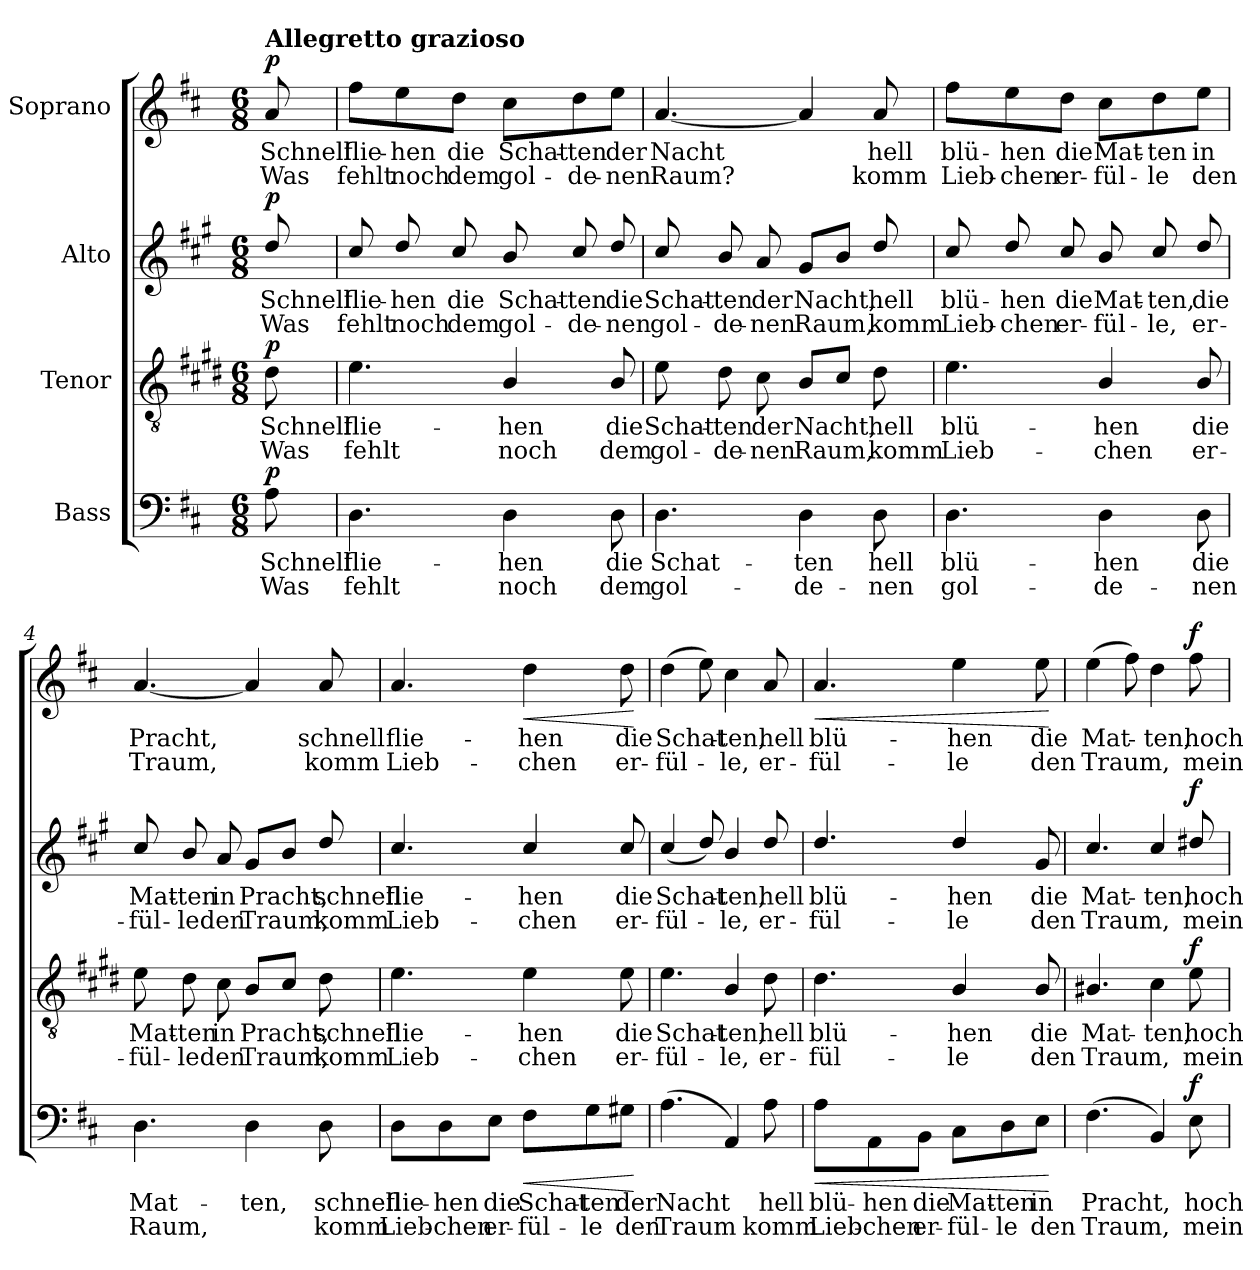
**kern	**text	**text	**dynam	**kern	**text	**text	**dynam	**kern	**text	**text	**dynam	**kern	**text	**text	**dynam
*part4	*part4	*part4	*part4	*part3	*part3	*part3	*part3	*part2	*part2	*part2	*part2	*part1	*part1	*part1	*part1
*staff4	*staff4	*staff4	*staff4	*staff3	*staff3	*staff3	*staff3	*staff2	*staff2	*staff2	*staff2	*staff1	*staff1	*staff1	*staff1
*I"Bass	*	*	*	*I"Tenor	*	*	*	*I"Alto	*	*	*	*I"Soprano	*	*	*
*clefF4	*	*	*	*clefGv2	*	*	*	*clefG2	*	*	*	*clefG2	*	*	*
*	*	*	*	*ITrd1c2	*	*	*	*ITrd4c7	*	*	*	*	*	*	*
*k[f#c#]	*	*	*	*k[f#c#]	*	*	*	*k[f#c#]	*	*	*	*k[f#c#]	*	*	*
*M6/8	*	*	*	*M6/8	*	*	*	*M6/8	*	*	*	*M6/8	*	*	*
=	=	=	=	=	=	=	=	=	=	=	=	=	=	=	=
!	!	!	!	!	!	!	!	!	!	!	!	!LO:TX:a:B:t=Allegretto grazioso	!	!	!
!	!LO:LY:b	!LO:LY:b	!LO:DY:a	!	!LO:LY:b	!LO:LY:b	!LO:DY:a	!	!LO:LY:b	!LO:LY:b	!LO:DY:a	!	!LO:LY:b	!LO:LY:b	!LO:DY:a
8A\	Schnell	Was	p	8c#\	Schnell	Was	p	8g/	Schnell	Was	p	8a/	Schnell	Was	p
=1	=1	=1	=1	=1	=1	=1	=1	=1	=1	=1	=1	=1	=1	=1	=1
!	!LO:LY:b	!LO:LY:b	!	!	!LO:LY:b	!LO:LY:b	!	!	!LO:LY:b	!LO:LY:b	!	!	!LO:LY:b	!LO:LY:b	!
4.D\	flie-	fehlt	.	4.d\	flie-	fehlt	.	8f#/	flie-	fehlt	.	8ff#\L	flie-	fehlt	.
!	!	!	!	!	!	!	!	!	!LO:LY:b	!LO:LY:b	!	!	!LO:LY:b	!LO:LY:b	!
.	.	.	.	.	.	.	.	8g/	-hen	noch	.	8ee\	-hen	noch	.
!	!	!	!	!	!	!	!	!	!LO:LY:b	!LO:LY:b	!	!	!LO:LY:b	!LO:LY:b	!
.	.	.	.	.	.	.	.	8f#/	die	dem	.	8dd\J	die	dem	.
!	!LO:LY:b	!LO:LY:b	!	!	!LO:LY:b	!LO:LY:b	!	!	!LO:LY:b	!LO:LY:b	!	!	!LO:LY:b	!LO:LY:b	!
4D\	-hen	noch	.	4A/	-hen	noch	.	8e/	Schat-	gol-	.	8cc#\L	Schat-	gol-	.
!	!	!	!	!	!	!	!	!	!LO:LY:b	!LO:LY:b	!	!	!LO:LY:b	!LO:LY:b	!
.	.	.	.	.	.	.	.	8f#/	-ten	-de-	.	8dd\	-ten	-de-	.
!	!LO:LY:b	!LO:LY:b	!	!	!LO:LY:b	!LO:LY:b	!	!	!LO:LY:b	!LO:LY:b	!	!	!LO:LY:b	!LO:LY:b	!
8D\	die	dem	.	8A/	die	dem	.	8g/	die	-nen	.	8ee\J	der	-nen	.
=2	=2	=2	=2	=2	=2	=2	=2	=2	=2	=2	=2	=2	=2	=2	=2
!	!LO:LY:b	!LO:LY:b	!	!	!LO:LY:b	!LO:LY:b	!	!	!LO:LY:b	!LO:LY:b	!	!	!LO:LY:b	!LO:LY:b	!
4.D\	Schat-	gol-	.	8d\	Schat-	gol-	.	8f#/	Schat-	gol-	.	[4.a/	Nacht	Raum?	.
!	!	!	!	!	!LO:LY:b	!LO:LY:b	!	!	!LO:LY:b	!LO:LY:b	!	!	!	!	!
.	.	.	.	8c#\	-ten	-de-	.	8e/	-ten	-de-	.	.	.	.	.
!	!	!	!	!	!LO:LY:b	!LO:LY:b	!	!	!LO:LY:b	!LO:LY:b	!	!	!	!	!
.	.	.	.	8B\	der	-nen	.	8d/	der	-nen	.	.	.	.	.
!	!LO:LY:b	!LO:LY:b	!	!	!LO:LY:b	!LO:LY:b	!	!	!LO:LY:b	!LO:LY:b	!	!	!	!	!
4D\	-ten	-de-	.	8A/L	Nacht,	Raum,	.	8c#/L	Nacht,	Raum,	.	4a/]	.	.	.
.	.	.	.	8B/J	.	.	.	8e/J	.	.	.	.	.	.	.
!	!LO:LY:b	!LO:LY:b	!	!	!LO:LY:b	!LO:LY:b	!	!	!LO:LY:b	!LO:LY:b	!	!	!LO:LY:b	!LO:LY:b	!
8D\	hell	-nen	.	8c#\	hell	komm	.	8g/	hell	komm	.	8a/	hell	komm	.
!!LO:PB:g=z
=3	=3	=3	=3	=3	=3	=3	=3	=3	=3	=3	=3	=3	=3	=3	=3
!	!LO:LY:b	!LO:LY:b	!	!	!LO:LY:b	!LO:LY:b	!	!	!LO:LY:b	!LO:LY:b	!	!	!LO:LY:b	!LO:LY:b	!
4.D\	blü-	gol-	.	4.d\	blü-	Lieb-	.	8f#/	blü-	Lieb-	.	8ff#\L	blü-	Lieb-	.
!	!	!	!	!	!	!	!	!	!LO:LY:b	!LO:LY:b	!	!	!LO:LY:b	!LO:LY:b	!
.	.	.	.	.	.	.	.	8g/	-hen	-chen	.	8ee\	-hen	-chen	.
!	!	!	!	!	!	!	!	!	!LO:LY:b	!LO:LY:b	!	!	!LO:LY:b	!LO:LY:b	!
.	.	.	.	.	.	.	.	8f#/	die	er-	.	8dd\J	die	er-	.
!	!LO:LY:b	!LO:LY:b	!	!	!LO:LY:b	!LO:LY:b	!	!	!LO:LY:b	!LO:LY:b	!	!	!LO:LY:b	!LO:LY:b	!
4D\	-hen	-de-	.	4A/	-hen	-chen	.	8e/	Mat-	-fül-	.	8cc#\L	Mat-	-fül-	.
!	!	!	!	!	!	!	!	!	!LO:LY:b	!LO:LY:b	!	!	!LO:LY:b	!LO:LY:b	!
.	.	.	.	.	.	.	.	8f#/	-ten,	-le,	.	8dd\	-ten	-le	.
!	!LO:LY:b	!LO:LY:b	!	!	!LO:LY:b	!LO:LY:b	!	!	!LO:LY:b	!LO:LY:b	!	!	!LO:LY:b	!LO:LY:b	!
8D\	die	-nen	.	8A/	die	er-	.	8g/	die	er-	.	8ee\J	in	den	.
=4	=4	=4	=4	=4	=4	=4	=4	=4	=4	=4	=4	=4	=4	=4	=4
!	!LO:LY:b	!LO:LY:b	!	!	!LO:LY:b	!LO:LY:b	!	!	!LO:LY:b	!LO:LY:b	!	!	!LO:LY:b	!LO:LY:b	!
4.D\	Mat-	Raum,	.	8d\	Mat-	-fül-	.	8f#/	Mat-	-fül-	.	[4.a/	Pracht,	Traum,	.
!	!	!	!	!	!LO:LY:b	!LO:LY:b	!	!	!LO:LY:b	!LO:LY:b	!	!	!	!	!
.	.	.	.	8c#\	-ten	-le	.	8e/	-ten	-le	.	.	.	.	.
!	!	!	!	!	!LO:LY:b	!LO:LY:b	!	!	!LO:LY:b	!LO:LY:b	!	!	!	!	!
.	.	.	.	8B\	in	den	.	8d/	in	den	.	.	.	.	.
!	!LO:LY:b	!	!	!	!LO:LY:b	!LO:LY:b	!	!	!LO:LY:b	!LO:LY:b	!	!	!	!	!
4D\	-ten,	.	.	8A/L	Pracht,	Traum,	.	8c#/L	Pracht,	Traum,	.	4a/]	.	.	.
.	.	.	.	8B/J	.	.	.	8e/J	.	.	.	.	.	.	.
!	!LO:LY:b	!LO:LY:b	!	!	!LO:LY:b	!LO:LY:b	!	!	!LO:LY:b	!LO:LY:b	!	!	!LO:LY:b	!LO:LY:b	!
8D\	schnell	komm	.	8c#\	schnell	komm	.	8g/	schnell	komm	.	8a/	schnell	komm	.
=5	=5	=5	=5	=5	=5	=5	=5	=5	=5	=5	=5	=5	=5	=5	=5
!	!LO:LY:b	!LO:LY:b	!	!	!LO:LY:b	!LO:LY:b	!	!	!LO:LY:b	!LO:LY:b	!	!	!LO:LY:b	!LO:LY:b	!
8D\L	flie-	Lieb-	.	4.d\	flie-	Lieb-	.	4.f#/	flie-	Lieb-	.	4.a/	flie-	Lieb-	.
!	!LO:LY:b	!LO:LY:b	!	!	!	!	!	!	!	!	!	!	!	!	!
8D\	-hen	-chen	.	.	.	.	.	.	.	.	.	.	.	.	.
!	!LO:LY:b	!LO:LY:b	!	!	!	!	!	!	!	!	!	!	!	!	!
8E\J	die	er-	.	.	.	.	.	.	.	.	.	.	.	.	.
!	!LO:LY:b	!LO:LY:b	!LO:HP:b	!	!LO:LY:b	!LO:LY:b	!	!	!LO:LY:b	!LO:LY:b	!	!	!LO:LY:b	!LO:LY:b	!LO:HP:b
8F#\L	Schat-	-fül-	<	4d\	-hen	-chen	.	4f#/	-hen	-chen	.	4dd\	-hen	-chen	<
!	!LO:LY:b	!LO:LY:b	!	!	!	!	!	!	!	!	!	!	!	!	!
8G\	-ten	-le	.	.	.	.	.	.	.	.	.	.	.	.	.
!	!LO:LY:b	!LO:LY:b	!	!	!LO:LY:b	!LO:LY:b	!	!	!LO:LY:b	!LO:LY:b	!	!	!LO:LY:b	!LO:LY:b	!
8G#X\J	der	den	.	8d\	die	er-	.	8f#/	die	er-	.	8dd\	die	er-	.
.	.	.	[	.	.	.	.	.	.	.	.	.	.	.	[
!!LO:LB:g=z
=6	=6	=6	=6	=6	=6	=6	=6	=6	=6	=6	=6	=6	=6	=6	=6
!	!LO:LY:b	!LO:LY:b	!	!	!LO:LY:b	!LO:LY:b	!	!	!LO:LY:b	!LO:LY:b	!	!	!LO:LY:b	!LO:LY:b	!
(4.A\	Nacht	Traum	.	4.d\	Schat-	-fül-	.	(4f#/	Schat-	-fül-	.	(4dd\	Schat-	-fül-	.
.	.	.	.	.	.	.	.	8g/)	.	.	.	8ee\)	.	.	.
!	!	!	!	!	!LO:LY:b	!LO:LY:b	!	!	!LO:LY:b	!LO:LY:b	!	!	!LO:LY:b	!LO:LY:b	!
4AA/)	.	.	.	4A/	-ten,	-le,	.	4e/	-ten,	-le,	.	4cc#\	-ten,	-le,	.
!	!LO:LY:b	!LO:LY:b	!	!	!LO:LY:b	!LO:LY:b	!	!	!LO:LY:b	!LO:LY:b	!	!	!LO:LY:b	!LO:LY:b	!
8A\	hell	komm	.	8c#\	hell	er-	.	8g/	hell	er-	.	8a/	hell	er-	.
=7	=7	=7	=7	=7	=7	=7	=7	=7	=7	=7	=7	=7	=7	=7	=7
!	!LO:LY:b	!LO:LY:b	!LO:HP:b	!	!LO:LY:b	!LO:LY:b	!	!	!LO:LY:b	!LO:LY:b	!	!	!LO:LY:b	!LO:LY:b	!LO:HP:b
8A\L	blü-	Lieb-	<	4.c#\	blü-	-fül-	.	4.g/	blü-	-fül-	.	4.a/	blü-	-fül-	<
!	!LO:LY:b	!LO:LY:b	!	!	!	!	!	!	!	!	!	!	!	!	!
8AA\	-hen	-chen	.	.	.	.	.	.	.	.	.	.	.	.	.
!	!LO:LY:b	!LO:LY:b	!	!	!	!	!	!	!	!	!	!	!	!	!
8BB\J	die	er-	.	.	.	.	.	.	.	.	.	.	.	.	.
!	!LO:LY:b	!LO:LY:b	!	!	!LO:LY:b	!LO:LY:b	!	!	!LO:LY:b	!LO:LY:b	!	!	!LO:LY:b	!LO:LY:b	!
8C#\L	Mat-	-fül-	.	4A/	-hen	-le	.	4g/	-hen	-le	.	4ee\	-hen	-le	.
!	!LO:LY:b	!LO:LY:b	!	!	!	!	!	!	!	!	!	!	!	!	!
8D\	-ten	-le	.	.	.	.	.	.	.	.	.	.	.	.	.
!	!LO:LY:b	!LO:LY:b	!	!	!LO:LY:b	!LO:LY:b	!	!	!LO:LY:b	!LO:LY:b	!	!	!LO:LY:b	!LO:LY:b	!
8E\J	in	den	.	8A/	die	den	.	8c#/	die	den	.	8ee\	die	den	.
.	.	.	[	.	.	.	.	.	.	.	.	.	.	.	[
=8	=8	=8	=8	=8	=8	=8	=8	=8	=8	=8	=8	=8	=8	=8	=8
!	!LO:LY:b	!LO:LY:b	!	!	!LO:LY:b	!LO:LY:b	!	!	!LO:LY:b	!LO:LY:b	!	!	!LO:LY:b	!LO:LY:b	!
(4.F#\	Pracht,	Traum,	.	4.A#X/	Mat-	Traum,	.	4.f#/	Mat-	Traum,	.	(4ee\	Mat-	Traum,	.
.	.	.	.	.	.	.	.	.	.	.	.	8ff#\)	.	.	.
!	!	!	!	!	!LO:LY:b	!	!	!	!LO:LY:b	!	!	!	!LO:LY:b	!	!
4BB/)	.	.	.	4B\	-ten,	.	.	4f#/	-ten,	.	.	4dd\	-ten,	.	.
!	!LO:LY:b	!LO:LY:b	!LO:DY:a	!	!LO:LY:b	!LO:LY:b	!LO:DY:a	!	!LO:LY:b	!LO:LY:b	!LO:DY:a	!	!LO:LY:b	!LO:LY:b	!LO:DY:a
8E\	hoch	mein	f	8d\	hoch	mein	f	8g#X/	hoch	mein	f	8ff#\	hoch	mein	f
=	=	=	=	=	=	=	=	=	=	=	=	=	=	=	=
*-	*-	*-	*-	*-	*-	*-	*-	*-	*-	*-	*-	*-	*-	*-	*-
